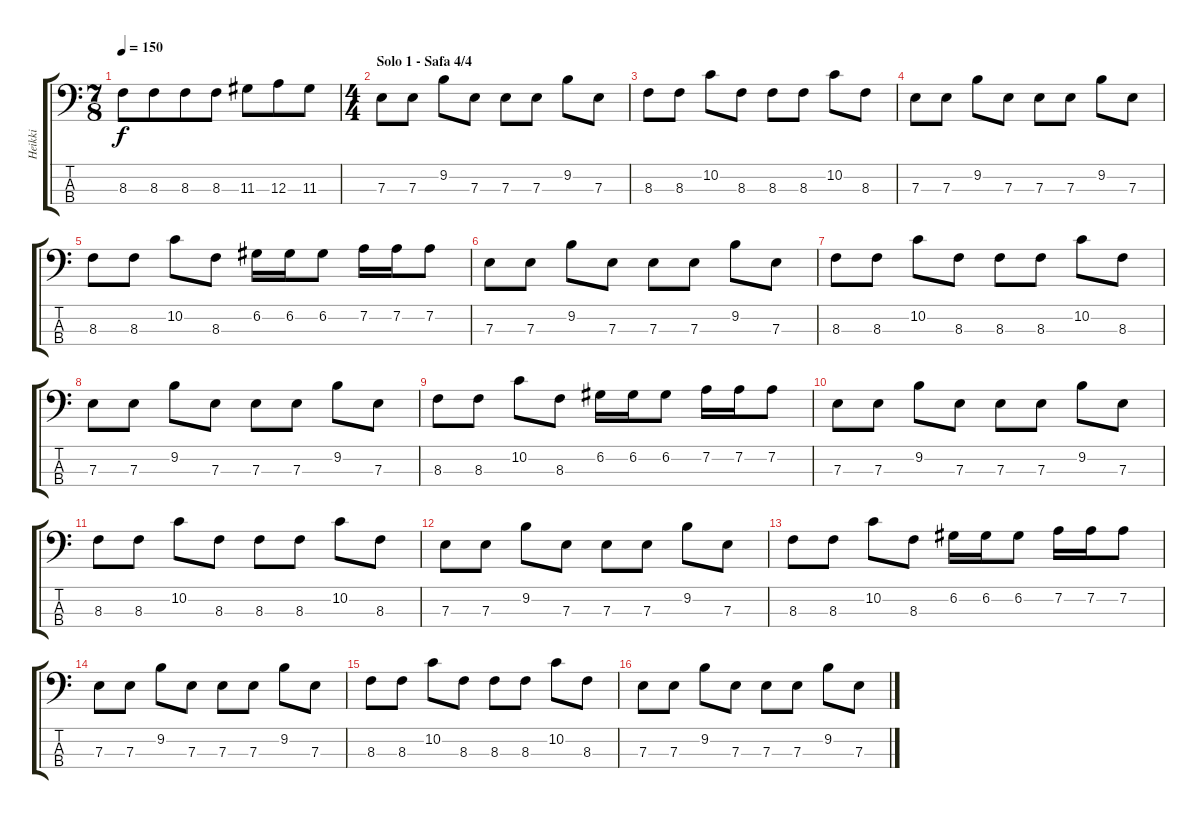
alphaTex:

\track ("Heikki" "Heikki") {instrument electricbassfinger}
\staff {score tabs}
\tuning (G2 D2 A1 E1) {hide}
\ts (7 8)
\tempo 150
\clef f4
\ks c
8.3.8{dy f} 8.3.8 8.3.8 8.3.8 11.3.8 12.3.8 11.3.8 |
\ts (4 4)
\section ("" "Solo 1 - Safa 4/4")
7.3.8 7.3.8 9.2.8 7.3.8 7.3.8 7.3.8 9.2.8 7.3.8 |
8.3.8 8.3.8 10.2.8 8.3.8 8.3.8 8.3.8 10.2.8 8.3.8 |
7.3.8 7.3.8 9.2.8 7.3.8 7.3.8 7.3.8 9.2.8 7.3.8 |
8.3.8 8.3.8 10.2.8 8.3.8 6.2.16 6.2.16 6.2.8 7.2.16 7.2.16 7.2.8 |
7.3.8 7.3.8 9.2.8 7.3.8 7.3.8 7.3.8 9.2.8 7.3.8 |
8.3.8 8.3.8 10.2.8 8.3.8 8.3.8 8.3.8 10.2.8 8.3.8 |
7.3.8 7.3.8 9.2.8 7.3.8 7.3.8 7.3.8 9.2.8 7.3.8 |
8.3.8 8.3.8 10.2.8 8.3.8 6.2.16 6.2.16 6.2.8 7.2.16 7.2.16 7.2.8 |
7.3.8 7.3.8 9.2.8 7.3.8 7.3.8 7.3.8 9.2.8 7.3.8 |
8.3.8 8.3.8 10.2.8 8.3.8 8.3.8 8.3.8 10.2.8 8.3.8 |
7.3.8 7.3.8 9.2.8 7.3.8 7.3.8 7.3.8 9.2.8 7.3.8 |
8.3.8 8.3.8 10.2.8 8.3.8 6.2.16 6.2.16 6.2.8 7.2.16 7.2.16 7.2.8 |
7.3.8 7.3.8 9.2.8 7.3.8 7.3.8 7.3.8 9.2.8 7.3.8 |
8.3.8 8.3.8 10.2.8 8.3.8 8.3.8 8.3.8 10.2.8 8.3.8 |
7.3.8 7.3.8 9.2.8 7.3.8 7.3.8 7.3.8 9.2.8 7.3.8
